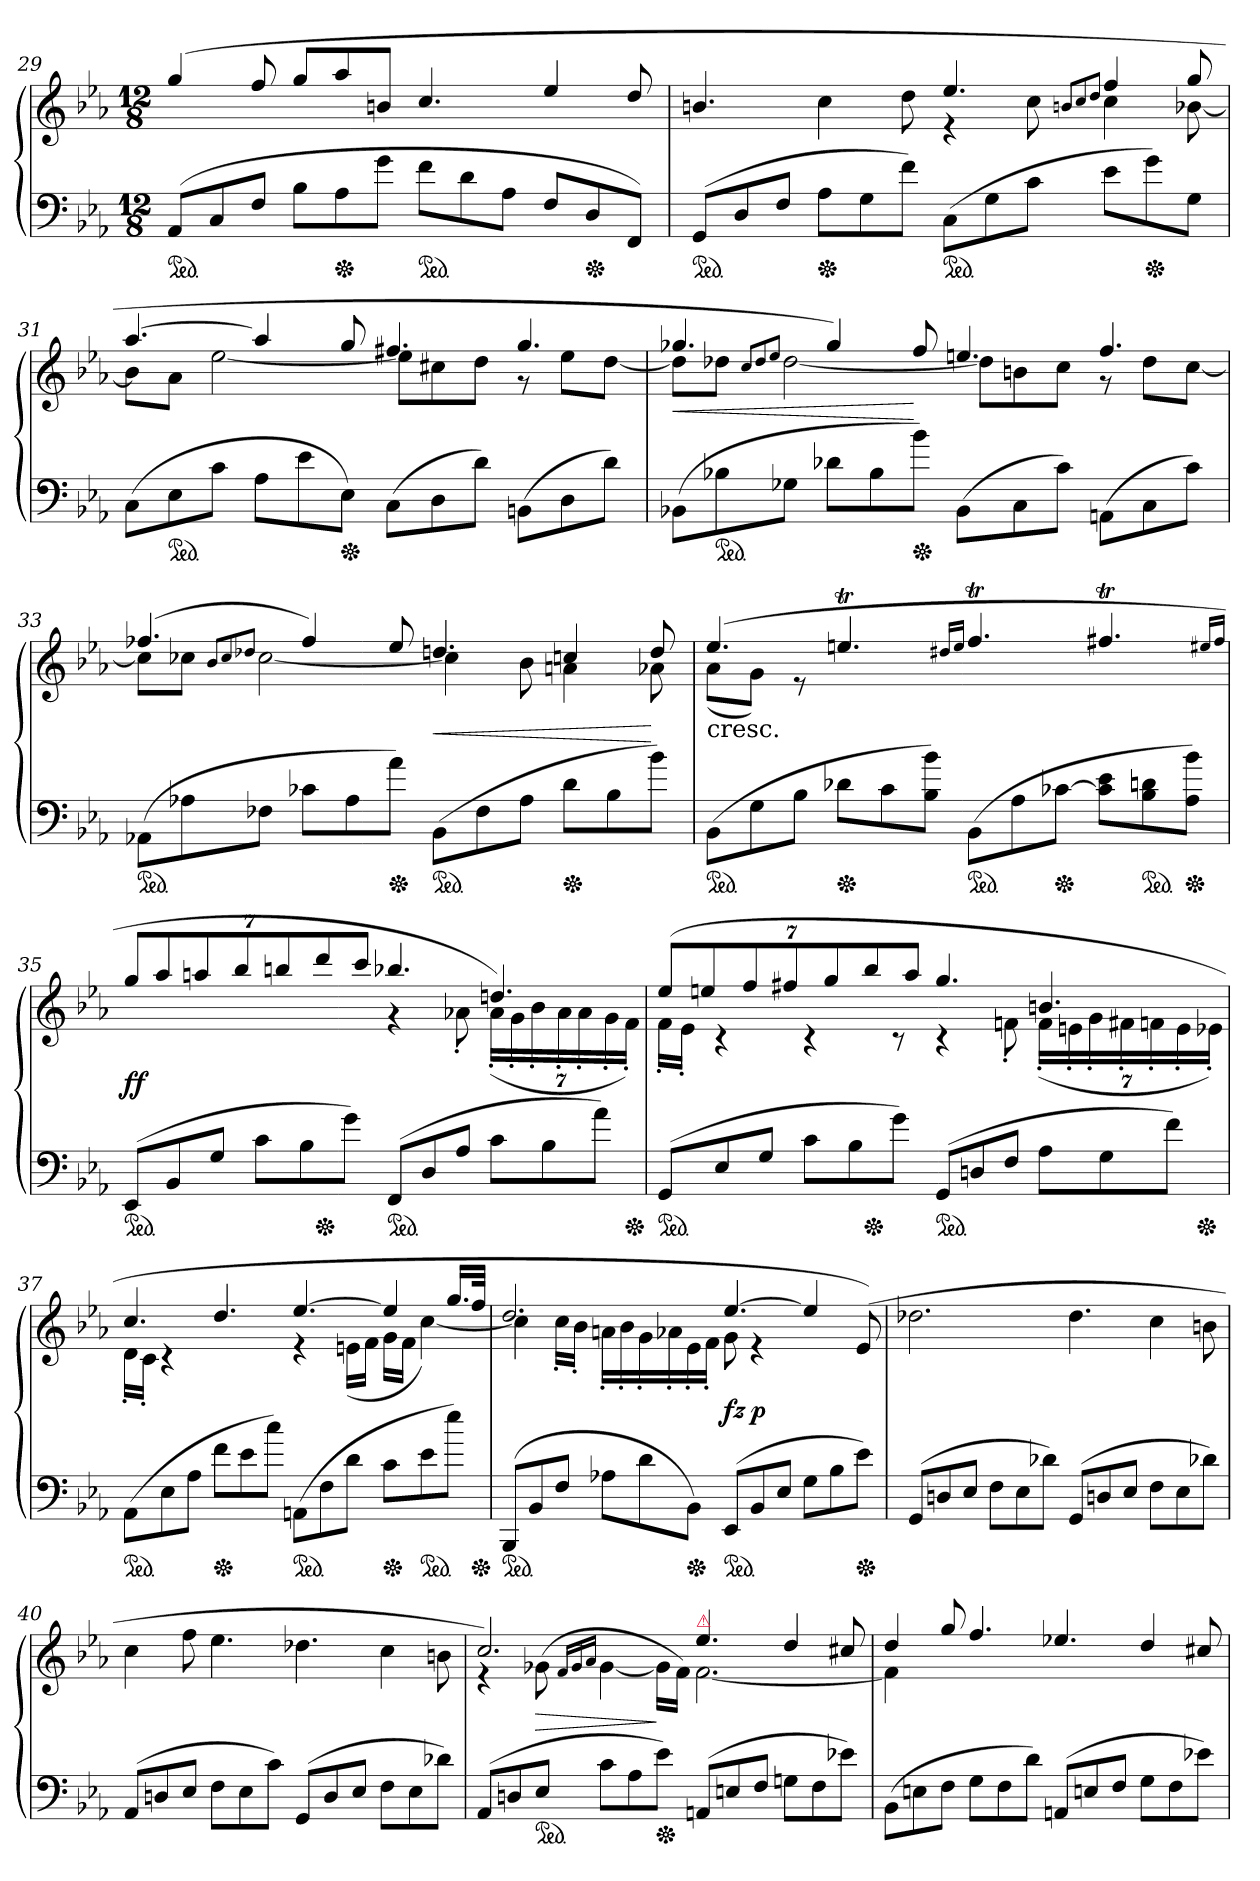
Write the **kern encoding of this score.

**kern	**kern	**dynam
*part1	*part1	*part1
*staff2	*staff1	*staff1/2
*clefF4	*clefG2	*
*k[b-e-a-]	*k[b-e-a-]	*
*E-:	*E-:	*
*M12/8	*M12/8	*
*ped	*	*
=29	=29	=29
(<8AA-L	(>4gg/	.
8C	.	.
8FJ	8ff/	.
8B-L	8gg/L	.
*Xped	*	*
8A-	8aa-/	.
8g\J	8bn/J	.
*ped	*	*
8f\L	4.cc/	.
8d\	.	.
8A-J	.	.
8FL	4ee-/	.
*Xped	*	*
8D	.	.
8FFJ)	8dd/	.
=30	=30	=30
*	*^	*
*ped	*	*	*
(>8GGL	4.bn/	2.ryy	.
8D	.	.	.
8FJ	.	.	.
*Xped	*	*	*
8A-L	4cc	.	.
8G	.	.	.
8fJ)	8dd	.	.
*ped	*	*	*
(>8CL	4.ee-	4re	.
8G	.	.	.
8cJ	.	8cc	.
.	8qbn/L	.	.
.	8qcc/	.	.
.	8qdd/J	.	.
8e-L	4ff	4cc	.
*Xped	*	*	*
8g)	.	.	.
8GJ	8gg	[8b-X	.
=31	=31	=31	=31
(>8CL	[4.aa-	8b-L]	.
*ped	*	*	*
8E-	.	8a-J	.
8cJ	.	[2ee-	.
8A-L	4aa-]	.	.
8e-	.	.	.
*Xped	*	*	*
8E-J)	8gg	.	.
(>8CL	4.ff#X	8ee-L]	.
8D	.	8cc#X	.
8dJ)	.	8ddJ	.
(>8BBnL	4.gg	8r	.
8D	.	8ee-L	.
8dJ)	.	[8ddJ	.
=32	=32	=32	=32
(<8BB-XL	4.gg-X	8ddL]	<
*ped	*	*	*
8B-X	.	8dd-XJ	.
.	.	8qcc/L	.
.	.	8qdd-/	.
.	.	8qee-/J	.
8G-XJ	.	[2dd-	.
8d-XL	4gg-)	.	.
8B-	.	.	.
*Xped	*	*	*
8b-\J)	8ff	.	[
(>8BB-L	4.een	8dd-L]	.
8C	.	8bn	.
8cJ)	.	8ccJ	.
(>8AAnL	4.ff	8r	.
8C	.	8dd-L	.
8cJ)	.	[8ccJ	.
=33	=33	=33	=33
*ped	*	*	*
(<8AA-XL	(>4.ff-X	8ccL]	.
8A-X	.	8cc-XJ	.
.	.	8qb-/L	.
.	.	8qcc-/	.
.	.	8qdd-X/J	.
8F-XJ	.	[2cc-	.
8c-XL	4ff-)	.	.
8A-	.	.	.
*Xped	*	*	*
8a-\J)	8ee-	.	.
*ped	*	*	*
(<8BB-L	4.ddn	4cc-]	<
8F-	.	.	.
8A-J	.	8b-	.
*Xped	*	*	*
8dL	4ccn	4an	.
8B-	.	.	.
8b-J)	8dd	8a-X	[
=34	=34	=34	=34
!	!LO:TX:c:t=cresc.	!	!
*ped	*	*	*
(<8BB-L	(>4.ee-	(>8a-L	.
8G	.	8gJ)	.
8B-J	.	8re	.
!LO:TX:b:color=crimson:t=⚠	!	!	!
*Xped	*	*	*
8d-XL	4.eent/	4.ryy	.
8c	.	.	.
8B-\ 8b-\J)	.	.	.
.	16qdd#X/LL	.	.
.	16qee/JJ	.	.
*ped	*	*	*
(<8BB-L	4.ffT/	2.ryy	.
8A-	.	.	.
*Xped	*	*	*
[8c-XJ	.	.	.
8c-] 8e-L	4.ff#Xt/	.	.
*ped	*	*	*
8B- 8dn	.	.	.
*Xped	*	*	*
8A-\ 8b-\J)	.	.	.
.	16qee#X/LL	.	.
.	16qff#/JJ	.	.
=35	=35	=35	=35
*ped	*	*	*
(<8EE-L	28%3gg/L	2.ryy	ff
.	28%3aa-	.	.
8BB-	.	.	.
.	28%3aan	.	.
8GJ	.	.	.
.	28%3bb-	.	.
8cL	.	.	.
.	28%3bbn	.	.
8B-	.	.	.
*Xped	*	*	*
.	28%3ddd	.	.
8g\J)	.	.	.
.	28%3cccJ	.	.
*ped	*	*	*
(<8FFL	4.bb-X	4rg	.
8D	.	.	.
8A-J	.	8a-X'<	.
8cL	4.ddn)	(>56%3a-'<LL	.
.	.	56%3g'<	.
.	.	56%3b-'<	.
8B-	.	.	.
.	.	56%3a-'<	.
.	.	56%3a-'<	.
8a-J)	.	.	.
.	.	56%3g'<	.
*Xped	*	*	*
.	.	56%3f'<JJ)	.
=36	=36	=36	=36
*ped	*	*	*
(<8GG/L	(>28%3ee-L	16f'<LL	.
.	.	16e-'<JJ	.
.	28%3een	.	.
8E-	.	4rc	.
.	28%3ff	.	.
8GJ	.	.	.
.	28%3ff#X	.	.
8cL	.	4rc	.
.	28%3gg	.	.
8B-	.	.	.
*Xped	*	*	*
.	28%3bb-	.	.
8g\J)	.	8rc	.
.	28%3aa-J	.	.
*ped	*	*	*
(<8GGL	4.gg	4rc	.
8Dn	.	.	.
8FJ	.	8fn'<	.
8A-L	4.bn	(>56%3f'<LL	.
.	.	56%3en'<	.
.	.	56%3g'<	.
8G	.	.	.
.	.	56%3f#X'<	.
.	.	56%3fn'<	.
8fJ)	.	.	.
.	.	56%3e'<	.
*Xped	*	*	*
.	.	56%3e-X'<JJ)	.
=37	=37	=37	=37
*ped	*	*	*
(<8AA-L	4.cc	16d'<LL	.
.	.	16c'<JJ	.
8E-	.	4rc	.
8A-J	.	.	.
*Xped	*	*	*
8f\L	4.dd/	4.ryy	.
8e-\	.	.	.
8cc\J)	.	.	.
*ped	*	*	*
(<8AAnL	[4.ee-	4re	.
8F	.	.	.
8dJ	.	(<16enLL	.
.	.	16fJJ	.
*Xped	*	*	*
8cL	4ee-]	16gLL	.
.	.	16fJJ	.
*ped	*	*	*
8e-	.	[4cc)	.
8ee-\J)	16.ggLL	.	.
*Xped	*	*	*
.	32ffJJk	.	.
=38	=38	=38	=38
*ped	*	*	*
(<8BBB-L	2.dd	4cc]	.
8BB-	.	.	.
8FJ	.	16cc'<LL	.
.	.	16b-'<JJ	.
8A-XL	.	16an'<LL	.
.	.	16b-'<	.
8d	.	16g'<	.
.	.	16a-X'<	.
*Xped	*	*	*
8BB-J)	.	16e-'<	.
.	.	16f'<JJ	.
*ped	*	*	*
(<8EE-L	[4.ee-	8g	fz
8BB-	.	4re	p
8E-J	.	.	.
8GL	4ee-/]	4.ryy	.
8B-	.	.	.
*Xped	*	*	*
8e-\J)	(>8e-)	.	.
*	*v	*v	*
=39	=39	=39
(<8GGL	2.dd-X	.
8Dn	.	.
8E-J	.	.
8FL	.	.
8E-	.	.
8d-XJ)	.	.
(<8GGL	4.dd-	.
8Dn	.	.
8E-J	.	.
8FL	4cc	.
8E-	.	.
8d-XJ)	8bn	.
=40	=40	=40
(<8AA-L	4cc	.
8Dn	.	.
8E-J	8ff	.
8FL	4.ee-	.
8E-	.	.
8cJ)	.	.
(<8GGL	4.dd-X	.
8D	.	.
8E-J	.	.
8FL	4cc	.
8E-	.	.
8d-XJ)	8bn	.
=41	=41	=41
*	*^	*
(<8AA-L	2.cc)	4re	.
8Dn	.	.	.
*ped	*	*	*
8E-J	.	(>8g-X	>
.	.	16qf/LL	.
.	.	16qg-/	.
.	.	16qa-/JJ	.
8cL	.	[4g-	.
8A-	.	.	.
*Xped	*	*	*
8e-J)	.	16g-LL]	]
.	.	16fJJ)	.
!	!LO:TX:a:color=crimson:t=⚠	!	!
(<8AAn/L	(4.ee-	[2.f)	.
8En	.	.	.
8FJ	.	.	.
8GnL	4dd	.	.
8F	.	.	.
8e-XJ)	8cc#X	.	.
=42	=42	=42	=42
(<8BB-L	4dd	4f]	.
8En	.	.	.
8FJ	8gg/	2ryy	.
8GL	4.ff/	.	.
8F	.	.	.
8dJ)	.	.	.
(<8AAnL	4.ee-X/	2.ryy	.
8En	.	.	.
8FJ	.	.	.
8GL	4dd/	.	.
8F	.	.	.
8e-XJ)	8cc#X/	.	.
*	*v	*v	*
=	=	=
*-	*-	*-
